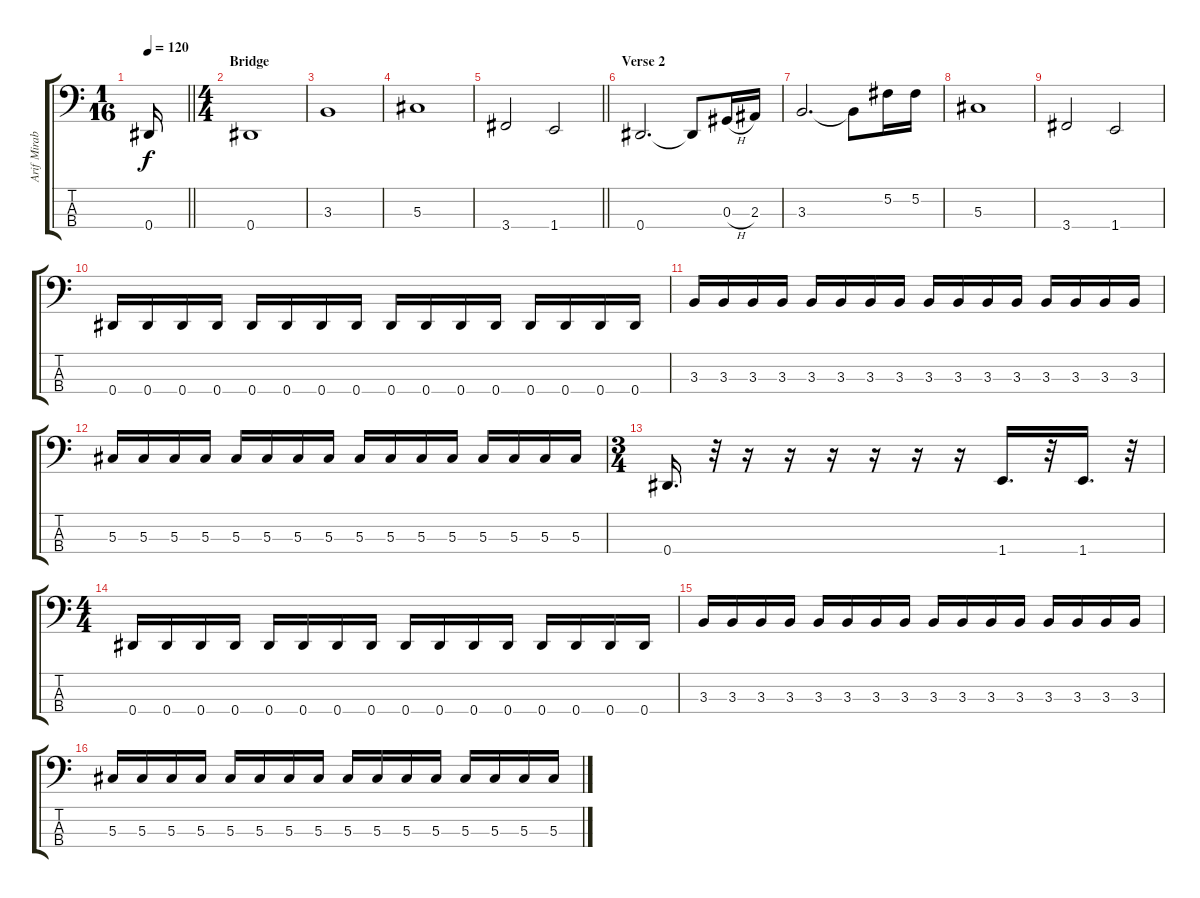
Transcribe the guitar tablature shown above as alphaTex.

\track ("Arif Mirabdolbaghi" "Arif Mirab") {instrument electricbasspick}
\staff {score tabs}
\tuning (Gb2 Db2 Ab1 Eb1) {hide}
\ts (1 16)
\tempo 120
\clef f4
\barLineRight lightlight
\ks c
0.4{t}.16{dy f} |
\ts (4 4)
\section ("" "Bridge")
0.4.1 |
3.3.1 |
5.3.1 |
\barLineRight lightlight
3.4.2 1.4.2 |
\section ("" "Verse 2")
0.4.2{d} 0.4{t}.8 0.3{h}.16 2.3.16 |
3.3.2{d} 3.3{t}.8 5.2.16 5.2.16 |
5.3.1 |
3.4.2 1.4.2 |
0.4.16 0.4.16 0.4.16 0.4.16 0.4.16 0.4.16 0.4.16 0.4.16 0.4.16 0.4.16 0.4.16 0.4.16 0.4.16 0.4.16 0.4.16 0.4.16 |
3.3.16 3.3.16 3.3.16 3.3.16 3.3.16 3.3.16 3.3.16 3.3.16 3.3.16 3.3.16 3.3.16 3.3.16 3.3.16 3.3.16 3.3.16 3.3.16 |
5.3.16 5.3.16 5.3.16 5.3.16 5.3.16 5.3.16 5.3.16 5.3.16 5.3.16 5.3.16 5.3.16 5.3.16 5.3.16 5.3.16 5.3.16 5.3.16 |
\ts (3 4)
0.4.16{d} r.32 r.16 r.16 r.16 r.16 r.16 r.16 1.4.16{d} r.32 1.4.16{d} r.32 |
\ts (4 4)
0.4.16 0.4.16 0.4.16 0.4.16 0.4.16 0.4.16 0.4.16 0.4.16 0.4.16 0.4.16 0.4.16 0.4.16 0.4.16 0.4.16 0.4.16 0.4.16 |
3.3.16 3.3.16 3.3.16 3.3.16 3.3.16 3.3.16 3.3.16 3.3.16 3.3.16 3.3.16 3.3.16 3.3.16 3.3.16 3.3.16 3.3.16 3.3.16 |
5.3.16 5.3.16 5.3.16 5.3.16 5.3.16 5.3.16 5.3.16 5.3.16 5.3.16 5.3.16 5.3.16 5.3.16 5.3.16 5.3.16 5.3.16 5.3.16
